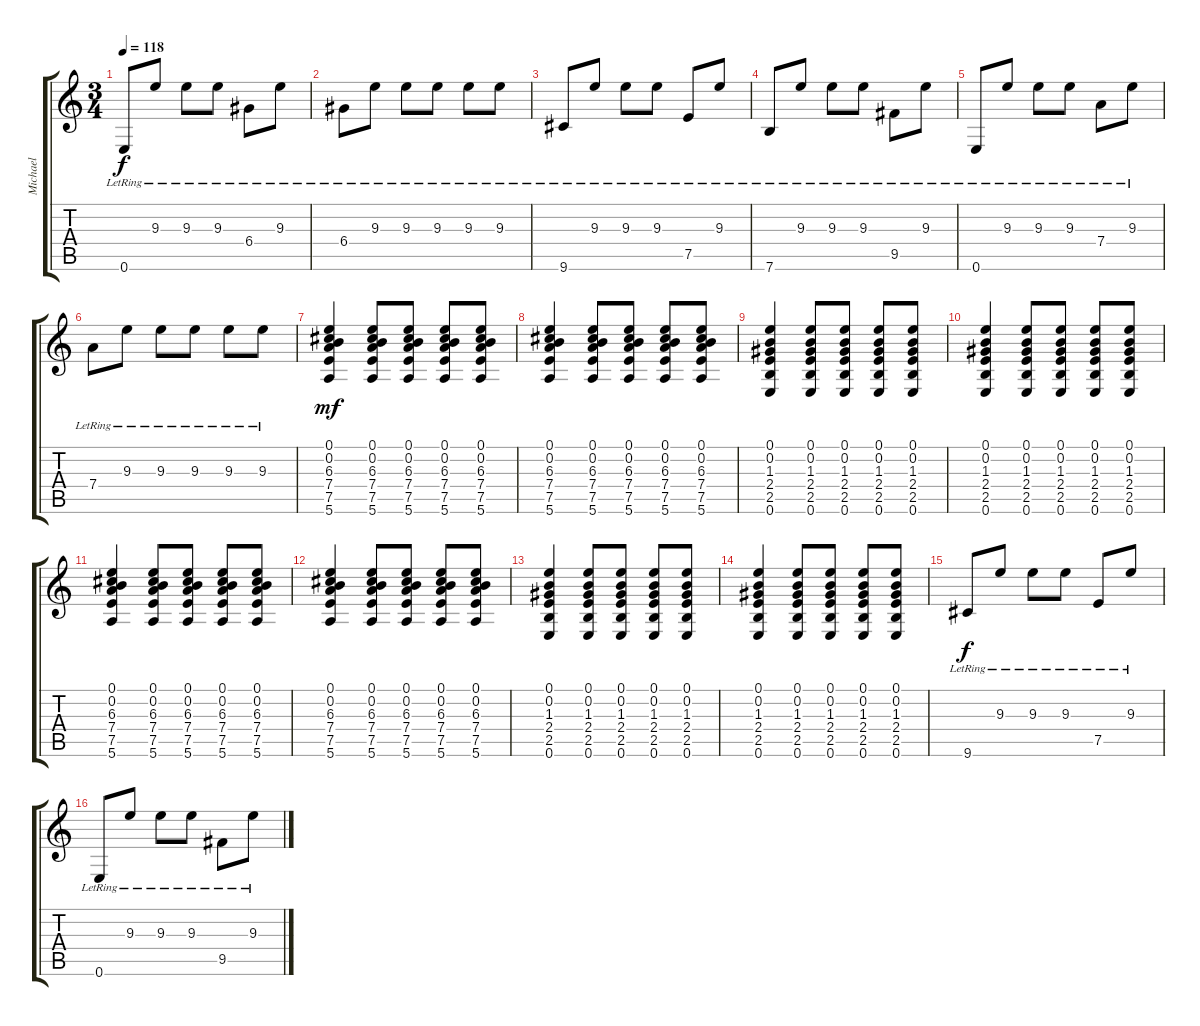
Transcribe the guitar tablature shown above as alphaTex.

\track ("Michael" "Michael") {instrument acousticguitarsteel}
\staff {score tabs}
\tuning (E4 B3 G3 D3 A2 E2) {hide}
\ts (3 4)
\tempo 118
\clef g2
\ks c
0.6{lr}.8{dy f} 9.3{lr}.8 9.3{lr}.8 9.3{lr}.8 6.4{lr}.8 9.3{lr}.8 |
6.4{lr}.8 9.3{lr}.8 9.3{lr}.8 9.3{lr}.8 9.3{lr}.8 9.3{lr}.8 |
9.6{lr}.8 9.3{lr}.8 9.3{lr}.8 9.3{lr}.8 7.5{lr}.8 9.3{lr}.8 |
7.6{lr}.8 9.3{lr}.8 9.3{lr}.8 9.3{lr}.8 9.5{lr}.8 9.3{lr}.8 |
0.6{lr}.8 9.3{lr}.8 9.3{lr}.8 9.3{lr}.8 7.4{lr}.8 9.3{lr}.8 |
7.4{lr}.8 9.3{lr}.8 9.3{lr}.8 9.3{lr}.8 9.3{lr}.8 9.3{lr}.8 |
(0.1 0.2 6.3 7.4 7.5 5.6).4{dy mf} (0.1 0.2 6.3 7.4 7.5 5.6).8 (0.1 0.2 6.3 7.4 7.5 5.6).8 (0.1 0.2 6.3 7.4 7.5 5.6).8 (0.1 0.2 6.3 7.4 7.5 5.6).8 |
(0.1 0.2 6.3 7.4 7.5 5.6).4 (0.1 0.2 6.3 7.4 7.5 5.6).8 (0.1 0.2 6.3 7.4 7.5 5.6).8 (0.1 0.2 6.3 7.4 7.5 5.6).8 (0.1 0.2 6.3 7.4 7.5 5.6).8 |
(0.1 0.2 1.3 2.4 2.5 0.6).4 (0.1 0.2 1.3 2.4 2.5 0.6).8 (0.1 0.2 1.3 2.4 2.5 0.6).8 (0.1 0.2 1.3 2.4 2.5 0.6).8 (0.1 0.2 1.3 2.4 2.5 0.6).8 |
(0.1 0.2 1.3 2.4 2.5 0.6).4 (0.1 0.2 1.3 2.4 2.5 0.6).8 (0.1 0.2 1.3 2.4 2.5 0.6).8 (0.1 0.2 1.3 2.4 2.5 0.6).8 (0.1 0.2 1.3 2.4 2.5 0.6).8 |
(0.1 0.2 6.3 7.4 7.5 5.6).4 (0.1 0.2 6.3 7.4 7.5 5.6).8 (0.1 0.2 6.3 7.4 7.5 5.6).8 (0.1 0.2 6.3 7.4 7.5 5.6).8 (0.1 0.2 6.3 7.4 7.5 5.6).8 |
(0.1 0.2 6.3 7.4 7.5 5.6).4 (0.1 0.2 6.3 7.4 7.5 5.6).8 (0.1 0.2 6.3 7.4 7.5 5.6).8 (0.1 0.2 6.3 7.4 7.5 5.6).8 (0.1 0.2 6.3 7.4 7.5 5.6).8 |
(0.1 0.2 1.3 2.4 2.5 0.6).4 (0.1 0.2 1.3 2.4 2.5 0.6).8 (0.1 0.2 1.3 2.4 2.5 0.6).8 (0.1 0.2 1.3 2.4 2.5 0.6).8 (0.1 0.2 1.3 2.4 2.5 0.6).8 |
(0.1 0.2 1.3 2.4 2.5 0.6).4 (0.1 0.2 1.3 2.4 2.5 0.6).8 (0.1 0.2 1.3 2.4 2.5 0.6).8 (0.1 0.2 1.3 2.4 2.5 0.6).8 (0.1 0.2 1.3 2.4 2.5 0.6).8 |
9.6{lr}.8{dy f} 9.3{lr}.8 9.3{lr}.8 9.3{lr}.8 7.5{lr}.8 9.3{lr}.8 |
0.6{lr}.8 9.3{lr}.8 9.3{lr}.8 9.3{lr}.8 9.5{lr}.8 9.3{lr}.8
